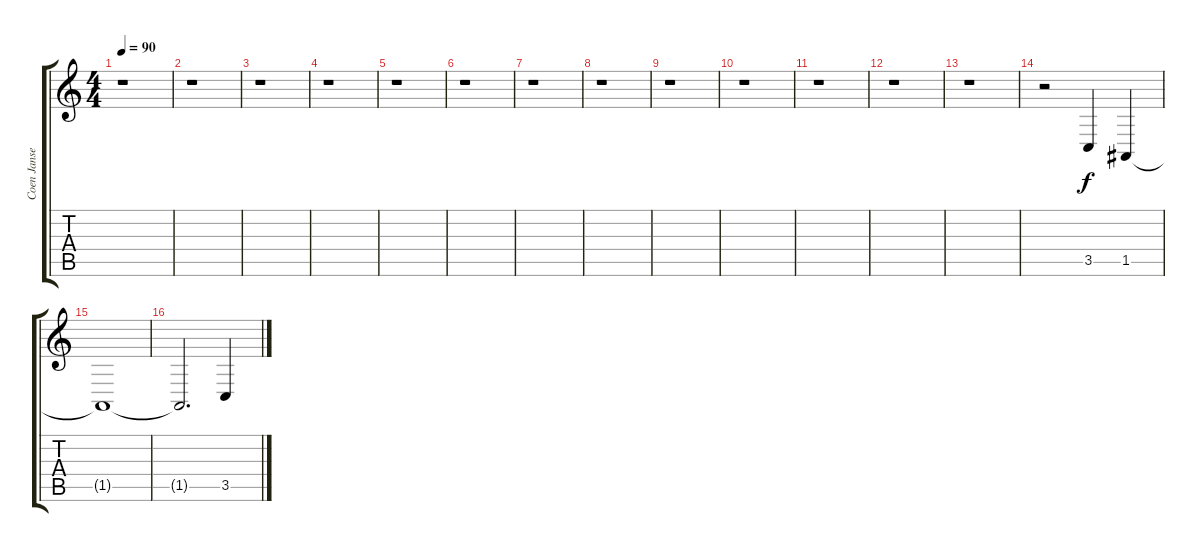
\track ("Coen Jansen" "Coen Janse") {instrument synthstrings2}
\staff {score tabs}
\tuning (E4 B3 G3 D3 A2 E2) {hide}
\ts (4 4)
\tempo 90
\clef g2
\ks c
r.1{dy f instrument synthstrings2} |
r.1 |
r.1 |
r.1 |
r.1 |
r.1 |
r.1 |
r.1 |
r.1 |
r.1 |
r.1 |
r.1 |
r.1 |
r.2 3.5.4 1.5.4 |
1.5{t}.1 |
1.5{t}.2{d} 3.5.4
